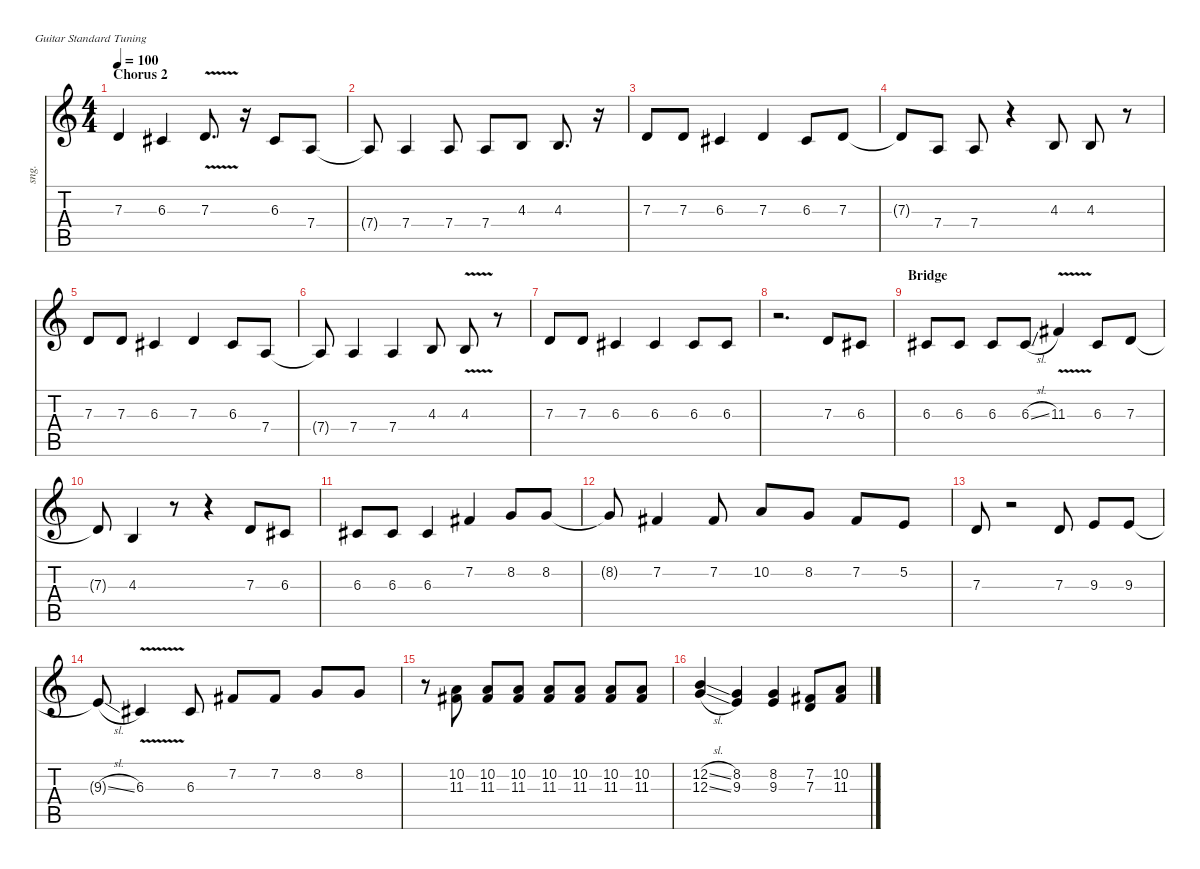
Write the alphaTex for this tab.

\defaultSystemsLayout 4
\hideDynamics
\bracketExtendMode nobrackets
\otherSystemsTrackNameOrientation horizontal
\track ("Talshin" "sng.") {instrument voiceoohs}
\staff {score tabs}
\tuning (E4 B3 G3 D3 A2 E2)
\ts (4 4)
\section ("" "Chorus 2")
\tempo 100
\clef g2
\ks c
7.3.4{dy mf beam Up} 6.3{acc #}.4{beam Up} 7.3{v}.8{d beam Up} r.16{beam Up} 6.3{acc #}.8{beam Up} 7.4.8{beam Up} |
7.4{t}.8{beam Up} 7.4.4{beam Up} 7.4.8{beam Up} 7.4.8{beam Up} 4.3.8{beam Up} 4.3.8{d beam Up} r.16{beam Up} |
7.3.8{beam Up} 7.3.8{beam Up} 6.3{acc #}.4{beam Up} 7.3.4{beam Up} 6.3{acc #}.8{beam Up} 7.3.8{beam Up} |
7.3{t}.8{beam Up} 7.4.8{beam Up} 7.4.8{beam Up} r.4{beam Up} 4.3.8{beam Up} 4.3.8{beam Up} r.8{beam Up} |
7.3.8{beam Up} 7.3.8{beam Up} 6.3{acc #}.4{beam Up} 7.3.4{beam Up} 6.3{acc #}.8{beam Up} 7.4.8{beam Up} |
7.4{t}.8{beam Up} 7.4.4{beam Up} 7.4.4{beam Up} 4.3.8{beam Up} 4.3{v}.8{beam Up} r.8{beam Up} |
7.3.8{beam Up} 7.3.8{beam Up} 6.3{acc #}.4{beam Up} 6.3{acc #}.4{beam Up} 6.3{acc #}.8{beam Up} 6.3{acc #}.8{beam Up} |
r.2{d beam Down} 7.3.8{beam Up} 6.3{acc #}.8{beam Up} |
\section ("" "Bridge")
6.3{acc #}.8{beam Up} 6.3{acc #}.8{beam Up} 6.3{acc #}.8{beam Up} 6.3{sl acc #}.8{beam Up} 11.3{v acc #}.4{beam Up} 6.3{acc #}.8{beam Up} 7.3.8{beam Up} |
7.3{t}.8{beam Up} 4.3.4{beam Up} r.8{beam Up} r.4{beam Up} 7.3.8{beam Up} 6.3{acc #}.8{beam Up} |
6.3{acc #}.8{beam Up} 6.3{acc #}.8{beam Up} 6.3{acc #}.4{beam Up} 7.2{acc #}.4{beam Up} 8.2.8{beam Up} 8.2.8{beam Up} |
8.2{t}.8{beam Up} 7.2{acc #}.4{beam Up} 7.2{acc #}.8{beam Up} 10.2.8{beam Up} 8.2.8{beam Up} 7.2{acc #}.8{beam Up} 5.2.8{beam Up} |
7.3.8{beam Up} r.2{beam Up} 7.3.8{beam Up} 9.3.8{beam Up} 9.3.8{beam Up} |
9.3{sl t}.8{beam Up} 6.3{v acc #}.4{beam Up} 6.3{acc #}.8{beam Up} 7.2{acc #}.8{beam Up} 7.2{acc #}.8{beam Up} 8.2.8{beam Up} 8.2.8{beam Up} |
r.8{beam Down} (10.2 11.3{acc #}).8{beam Up} (10.2 11.3{acc #}).8{beam Up} (10.2 11.3{acc #}).8{beam Up} (10.2 11.3{acc #}).8{beam Up} (10.2 11.3{acc #}).8{beam Up} (10.2 11.3{acc #}).8{beam Up} (10.2 11.3{acc #}).8{beam Up} |
(12.2{sl} 12.3{sl}).4{beam Up} (8.2 9.3).4{beam Up} (8.2 9.3).4{beam Up} (7.2{acc #} 7.3).8{beam Up} (10.2 11.3{acc #}).8{beam Up}
